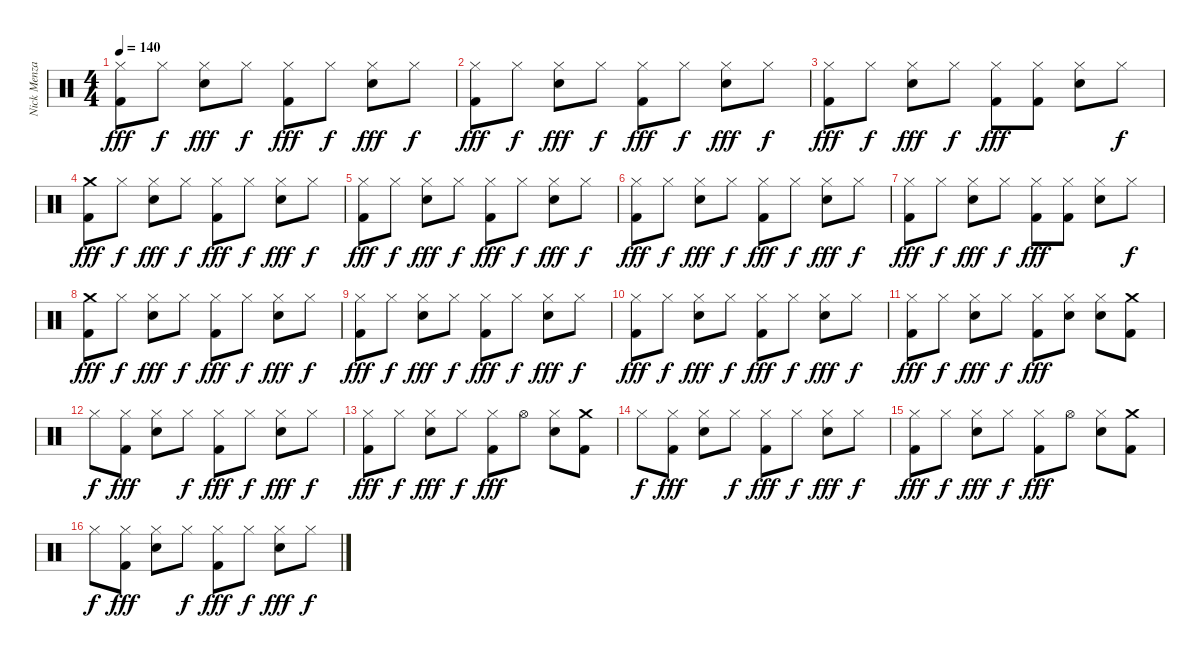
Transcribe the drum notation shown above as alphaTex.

\track ("Nick Menza" "Nick Menza") {instrument percussion}
\staff {score}
\articulation defaults
\ts (4 4)
\tempo 140
\clef neutral
\ks c
("Hi-Hat (closed)" "Kick (hit) 2").8{dy fff} "Hi-Hat (closed)".8{dy f} ("Hi-Hat (closed)" "Electric Snare (hit)").8{dy fff} "Hi-Hat (closed)".8{dy f} ("Hi-Hat (closed)" "Kick (hit) 2").8{dy fff} "Hi-Hat (closed)".8{dy f} ("Hi-Hat (closed)" "Electric Snare (hit)").8{dy fff} "Hi-Hat (closed)".8{dy f} |
("Hi-Hat (closed)" "Kick (hit) 2").8{dy fff} "Hi-Hat (closed)".8{dy f} ("Hi-Hat (closed)" "Electric Snare (hit)").8{dy fff} "Hi-Hat (closed)".8{dy f} ("Hi-Hat (closed)" "Kick (hit) 2").8{dy fff} "Hi-Hat (closed)".8{dy f} ("Hi-Hat (closed)" "Electric Snare (hit)").8{dy fff} "Hi-Hat (closed)".8{dy f} |
("Hi-Hat (closed)" "Kick (hit) 2").8{dy fff} "Hi-Hat (closed)".8{dy f} ("Hi-Hat (closed)" "Electric Snare (hit)").8{dy fff} "Hi-Hat (closed)".8{dy f} ("Hi-Hat (closed)" "Kick (hit) 2").8{dy fff} ("Hi-Hat (closed)" "Kick (hit) 2").8 ("Hi-Hat (closed)" "Electric Snare (hit)").8 "Hi-Hat (closed)".8{dy f} |
("Crash medium (hit)" "Kick (hit) 2").8{dy fff} "Hi-Hat (closed)".8{dy f} ("Hi-Hat (closed)" "Electric Snare (hit)").8{dy fff} "Hi-Hat (closed)".8{dy f} ("Hi-Hat (closed)" "Kick (hit) 2").8{dy fff} "Hi-Hat (closed)".8{dy f} ("Hi-Hat (closed)" "Electric Snare (hit)").8{dy fff} "Hi-Hat (closed)".8{dy f} |
("Hi-Hat (closed)" "Kick (hit) 2").8{dy fff} "Hi-Hat (closed)".8{dy f} ("Hi-Hat (closed)" "Electric Snare (hit)").8{dy fff} "Hi-Hat (closed)".8{dy f} ("Hi-Hat (closed)" "Kick (hit) 2").8{dy fff} "Hi-Hat (closed)".8{dy f} ("Hi-Hat (closed)" "Electric Snare (hit)").8{dy fff} "Hi-Hat (closed)".8{dy f} |
("Hi-Hat (closed)" "Kick (hit) 2").8{dy fff} "Hi-Hat (closed)".8{dy f} ("Hi-Hat (closed)" "Electric Snare (hit)").8{dy fff} "Hi-Hat (closed)".8{dy f} ("Hi-Hat (closed)" "Kick (hit) 2").8{dy fff} "Hi-Hat (closed)".8{dy f} ("Hi-Hat (closed)" "Electric Snare (hit)").8{dy fff} "Hi-Hat (closed)".8{dy f} |
("Hi-Hat (closed)" "Kick (hit) 2").8{dy fff} "Hi-Hat (closed)".8{dy f} ("Hi-Hat (closed)" "Electric Snare (hit)").8{dy fff} "Hi-Hat (closed)".8{dy f} ("Hi-Hat (closed)" "Kick (hit) 2").8{dy fff} ("Hi-Hat (closed)" "Kick (hit) 2").8 ("Hi-Hat (closed)" "Electric Snare (hit)").8 "Hi-Hat (closed)".8{dy f} |
("Crash medium (hit)" "Kick (hit) 2").8{dy fff} "Hi-Hat (closed)".8{dy f} ("Hi-Hat (closed)" "Electric Snare (hit)").8{dy fff} "Hi-Hat (closed)".8{dy f} ("Hi-Hat (closed)" "Kick (hit) 2").8{dy fff} "Hi-Hat (closed)".8{dy f} ("Hi-Hat (closed)" "Electric Snare (hit)").8{dy fff} "Hi-Hat (closed)".8{dy f} |
("Hi-Hat (closed)" "Kick (hit) 2").8{dy fff} "Hi-Hat (closed)".8{dy f} ("Hi-Hat (closed)" "Electric Snare (hit)").8{dy fff} "Hi-Hat (closed)".8{dy f} ("Hi-Hat (closed)" "Kick (hit) 2").8{dy fff} "Hi-Hat (closed)".8{dy f} ("Hi-Hat (closed)" "Electric Snare (hit)").8{dy fff} "Hi-Hat (closed)".8{dy f} |
("Hi-Hat (closed)" "Kick (hit) 2").8{dy fff} "Hi-Hat (closed)".8{dy f} ("Hi-Hat (closed)" "Electric Snare (hit)").8{dy fff} "Hi-Hat (closed)".8{dy f} ("Hi-Hat (closed)" "Kick (hit) 2").8{dy fff} "Hi-Hat (closed)".8{dy f} ("Hi-Hat (closed)" "Electric Snare (hit)").8{dy fff} "Hi-Hat (closed)".8{dy f} |
("Hi-Hat (closed)" "Kick (hit) 2").8{dy fff} "Hi-Hat (closed)".8{dy f} ("Hi-Hat (closed)" "Electric Snare (hit)").8{dy fff} "Hi-Hat (closed)".8{dy f} ("Hi-Hat (closed)" "Kick (hit) 2").8{dy fff} ("Hi-Hat (closed)" "Electric Snare (hit)").8 ("Hi-Hat (closed)" "Electric Snare (hit)").8 ("Crash medium (hit)" "Kick (hit) 2").8 |
"Hi-Hat (closed)".8{dy f} ("Hi-Hat (closed)" "Kick (hit) 2").8{dy fff} ("Hi-Hat (closed)" "Electric Snare (hit)").8 "Hi-Hat (closed)".8{dy f} ("Hi-Hat (closed)" "Kick (hit) 2").8{dy fff} "Hi-Hat (closed)".8{dy f} ("Hi-Hat (closed)" "Electric Snare (hit)").8{dy fff} "Hi-Hat (closed)".8{dy f} |
("Hi-Hat (closed)" "Kick (hit) 2").8{dy fff} "Hi-Hat (closed)".8{dy f} ("Hi-Hat (closed)" "Electric Snare (hit)").8{dy fff} "Hi-Hat (closed)".8{dy f} ("Hi-Hat (closed)" "Kick (hit) 2").8{dy fff} "Hi-Hat (open)".8 ("Hi-Hat (closed)" "Electric Snare (hit)").8 ("Crash medium (hit)" "Kick (hit) 2").8 |
"Hi-Hat (closed)".8{dy f} ("Hi-Hat (closed)" "Kick (hit) 2").8{dy fff} ("Hi-Hat (closed)" "Electric Snare (hit)").8 "Hi-Hat (closed)".8{dy f} ("Hi-Hat (closed)" "Kick (hit) 2").8{dy fff} "Hi-Hat (closed)".8{dy f} ("Hi-Hat (closed)" "Electric Snare (hit)").8{dy fff} "Hi-Hat (closed)".8{dy f} |
("Hi-Hat (closed)" "Kick (hit) 2").8{dy fff} "Hi-Hat (closed)".8{dy f} ("Hi-Hat (closed)" "Electric Snare (hit)").8{dy fff} "Hi-Hat (closed)".8{dy f} ("Hi-Hat (closed)" "Kick (hit) 2").8{dy fff} "Hi-Hat (open)".8 ("Hi-Hat (closed)" "Electric Snare (hit)").8 ("Crash medium (hit)" "Kick (hit) 2").8 |
"Hi-Hat (closed)".8{dy f} ("Hi-Hat (closed)" "Kick (hit) 2").8{dy fff} ("Hi-Hat (closed)" "Electric Snare (hit)").8 "Hi-Hat (closed)".8{dy f} ("Hi-Hat (closed)" "Kick (hit) 2").8{dy fff} "Hi-Hat (closed)".8{dy f} ("Hi-Hat (closed)" "Electric Snare (hit)").8{dy fff} "Hi-Hat (closed)".8{dy f}
